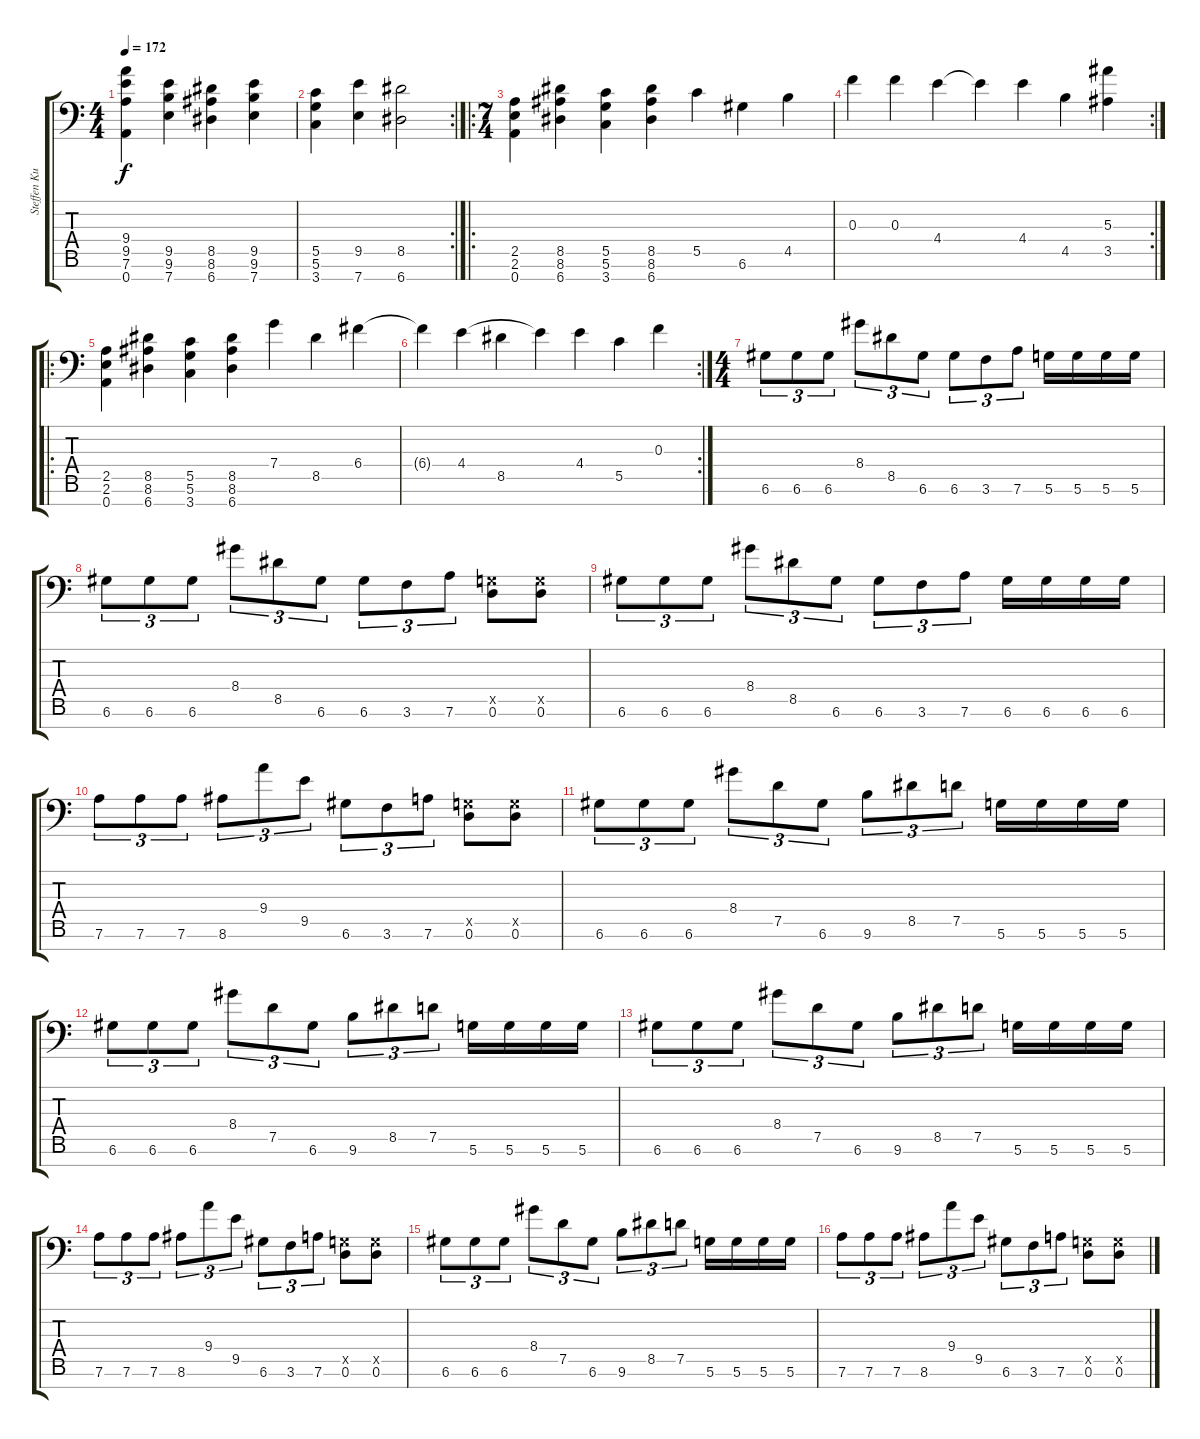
\track ("Steffen Kummerer" "Steffen Ku") {instrument distortionguitar}
\staff {score tabs}
\tuning (D4 A3 F3 C3 G2 D2 A1) {hide}
\ts (4 4)
\tempo 172
\clef f4
\ks c
(9.4 9.5 7.6 0.7).4{dy f} (9.5 9.6 7.7).4 (8.5 8.6 6.7).4 (9.5 9.6 7.7).4 |
\rc 2
(5.5 5.6 3.7).4 (9.5 7.7).4 (8.5 6.7).2 |
\ro
\ts (7 4)
(2.5 2.6 0.7).4 (8.5 8.6 6.7).4 (5.5 5.6 3.7).4 (8.5 8.6 6.7).4 5.5.4 6.6.4 4.5.4 |
\rc 2
0.3.4 0.3.4 4.4.4 4.4{t}.4 4.4.4 4.5.4 (5.3 3.5).4 |
\ro
(2.5 2.6 0.7).4 (8.5 8.6 6.7).4 (5.5 5.6 3.7).4 (8.5 8.6 6.7).4 7.4.4 8.5.4 6.4.4 |
\rc 2
6.4{t}.4 4.4.4 8.5.4 4.4{t}.4 4.4.4 5.5.4 0.3.4 |
\ts (4 4)
6.6.8{tu (3 2)} 6.6.8{tu (3 2)} 6.6.8{tu (3 2)} 8.4.8{tu (3 2)} 8.5.8{tu (3 2)} 6.6.8{tu (3 2)} 6.6.8{tu (3 2)} 3.6.8{tu (3 2)} 7.6.8{tu (3 2)} 5.6.16 5.6.16 5.6.16 5.6.16 |
6.6.8{tu (3 2)} 6.6.8{tu (3 2)} 6.6.8{tu (3 2)} 8.4.8{tu (3 2)} 8.5.8{tu (3 2)} 6.6.8{tu (3 2)} 6.6.8{tu (3 2)} 3.6.8{tu (3 2)} 7.6.8{tu (3 2)} (0.5{x} 0.6).8 (0.5{x} 0.6).8 |
6.6.8{tu (3 2)} 6.6.8{tu (3 2)} 6.6.8{tu (3 2)} 8.4.8{tu (3 2)} 8.5.8{tu (3 2)} 6.6.8{tu (3 2)} 6.6.8{tu (3 2)} 3.6.8{tu (3 2)} 7.6.8{tu (3 2)} 6.6.16 6.6.16 6.6.16 6.6.16 |
7.6.8{tu (3 2)} 7.6.8{tu (3 2)} 7.6.8{tu (3 2)} 8.6.8{tu (3 2)} 9.4.8{tu (3 2)} 9.5.8{tu (3 2)} 6.6.8{tu (3 2)} 3.6.8{tu (3 2)} 7.6.8{tu (3 2)} (0.5{x} 0.6).8 (0.5{x} 0.6).8 |
6.6.8{tu (3 2)} 6.6.8{tu (3 2)} 6.6.8{tu (3 2)} 8.4.8{tu (3 2)} 7.5.8{tu (3 2)} 6.6.8{tu (3 2)} 9.6.8{tu (3 2)} 8.5.8{tu (3 2)} 7.5.8{tu (3 2)} 5.6.16 5.6.16 5.6.16 5.6.16 |
6.6.8{tu (3 2)} 6.6.8{tu (3 2)} 6.6.8{tu (3 2)} 8.4.8{tu (3 2)} 7.5.8{tu (3 2)} 6.6.8{tu (3 2)} 9.6.8{tu (3 2)} 8.5.8{tu (3 2)} 7.5.8{tu (3 2)} 5.6.16 5.6.16 5.6.16 5.6.16 |
6.6.8{tu (3 2)} 6.6.8{tu (3 2)} 6.6.8{tu (3 2)} 8.4.8{tu (3 2)} 7.5.8{tu (3 2)} 6.6.8{tu (3 2)} 9.6.8{tu (3 2)} 8.5.8{tu (3 2)} 7.5.8{tu (3 2)} 5.6.16 5.6.16 5.6.16 5.6.16 |
7.6.8{tu (3 2)} 7.6.8{tu (3 2)} 7.6.8{tu (3 2)} 8.6.8{tu (3 2)} 9.4.8{tu (3 2)} 9.5.8{tu (3 2)} 6.6.8{tu (3 2)} 3.6.8{tu (3 2)} 7.6.8{tu (3 2)} (0.5{x} 0.6).8 (0.5{x} 0.6).8 |
6.6.8{tu (3 2)} 6.6.8{tu (3 2)} 6.6.8{tu (3 2)} 8.4.8{tu (3 2)} 7.5.8{tu (3 2)} 6.6.8{tu (3 2)} 9.6.8{tu (3 2)} 8.5.8{tu (3 2)} 7.5.8{tu (3 2)} 5.6.16 5.6.16 5.6.16 5.6.16 |
7.6.8{tu (3 2)} 7.6.8{tu (3 2)} 7.6.8{tu (3 2)} 8.6.8{tu (3 2)} 9.4.8{tu (3 2)} 9.5.8{tu (3 2)} 6.6.8{tu (3 2)} 3.6.8{tu (3 2)} 7.6.8{tu (3 2)} (0.5{x} 0.6).8 (0.5{x} 0.6).8
